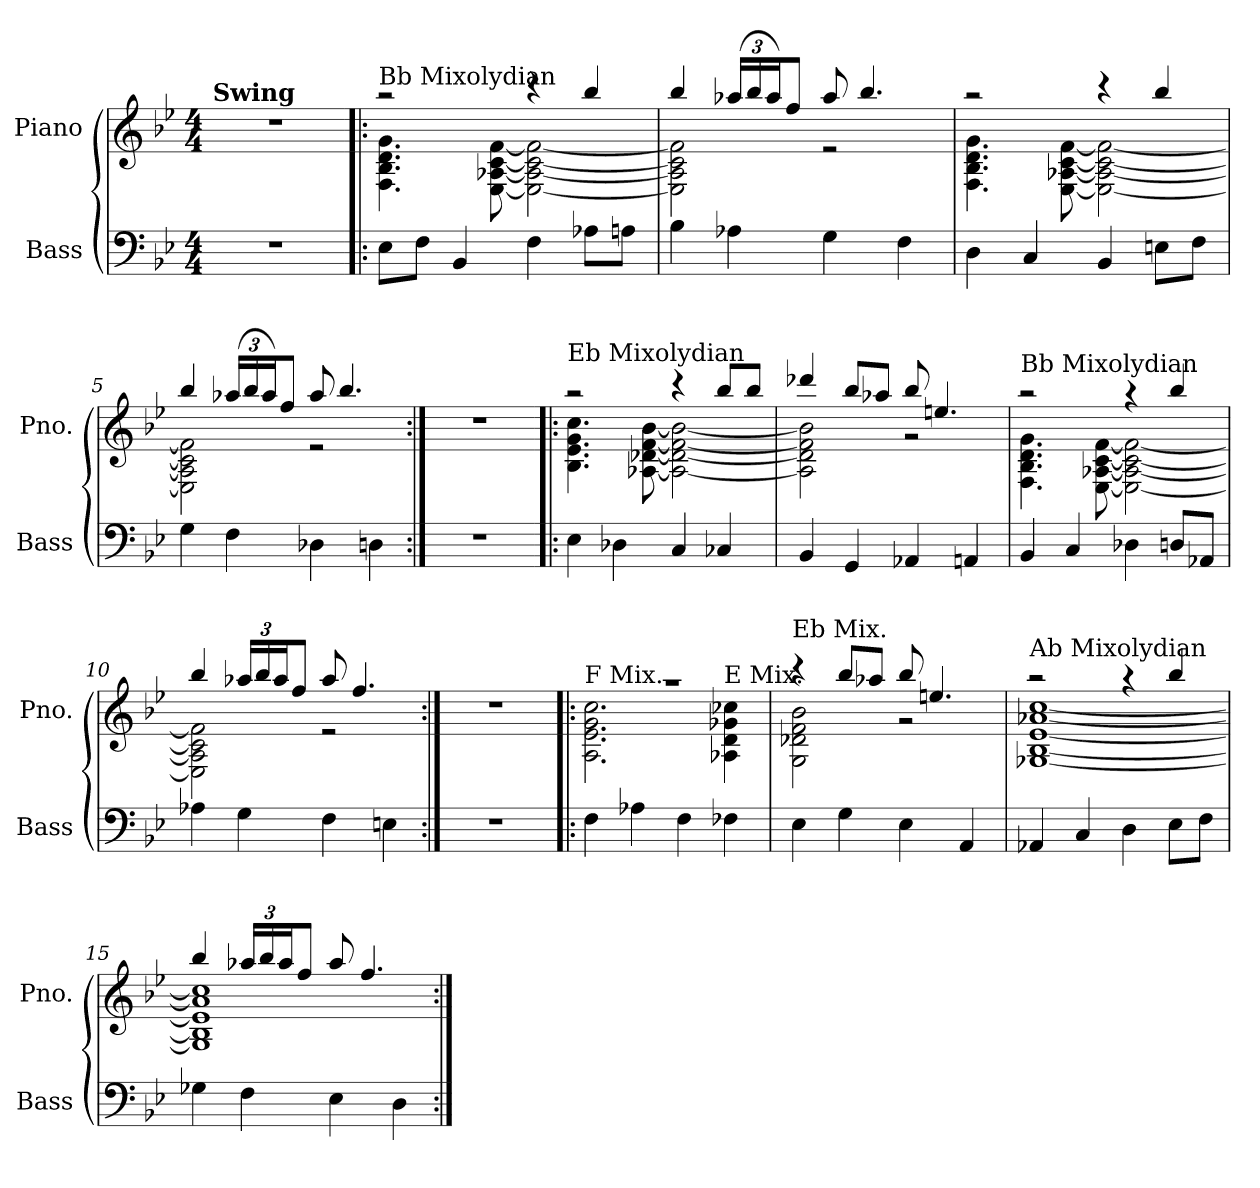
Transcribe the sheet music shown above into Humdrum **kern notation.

**kern	**kern
*part2	*part1
*staff2	*staff1
*I"Bass	*I"Piano
*I'Bass	*I'Pno.
*clefF4	*clefG2
*ITrd7c12	*
*k[b-e-]	*k[b-e-]
*M4/4	*M4/4
*MM130	*MM130
=1	=1
!	!LO:TX:B:t=Swing
1r	1r
=2!|:	=2!|:
*	*^
!	!LO:TX:a:t=Bb Mixolydian	!
8EE-\L	2r	4.F\ 4.B-\ 4.d\ 4.g\
8FF\J	.	.
4BBB-/	.	.
.	.	[8E-\ [8A-X\ [8c\ [8f\
4FF\	4r	2E-\_ 2A-\_ 2c\_ 2f\_
8AA-X\L	4bb-/	.
8AAn\J	.	.
=3	=3	=3
4BB-\	4bb-/	2E-\] 2A-\] 2c\] 2f\]
*	*Xbrackettup	*
4AA-X\	(>24aa-X/LL	.
.	24bb-/	.
.	24aa-/J)	.
.	8ff/J	.
4GG\	8aa-/	2r
.	4.bb-/	.
4FF\	.	.
=4	=4	=4
4DD\	2r	4.F\ 4.B-\ 4.d\ 4.g\
4CC/	.	.
.	.	[8E-\ [8A-X\ [8c\ [8f\
4BBB-/	4r	2E-\_ 2A-\_ 2c\_ 2f\_
8EEn\L	4bb-/	.
8FF\J	.	.
=5	=5	=5
4GG\	4bb-/	2E-\] 2A-\] 2c\] 2f\]
4FF\	(>24aa-X/LL	.
.	24bb-/	.
.	24aa-/J)	.
.	8ff/J	.
4DD-X\	8aa-/	2r
.	4.bb-/	.
4DDn\	.	.
*	*v	*v
!!LO:LB:g=z
=6:|!	=6:|!
1r	1r
=7!|:	=7!|:
*	*^
!	!LO:TX:a:t=Eb Mixolydian	!
4EE-\	2r	4.B-\ 4.e-\ 4.g\ 4.cc\
4DD-X\	.	.
.	.	[8A-X\ [8d-X\ [8f\ [8b-\
4CC/	4r	2A-\_ 2d-\_ 2f\_ 2b-\_
4CC-X/	8bb-/L	.
.	8bb-/J	.
=8	=8	=8
4BBB-/	4ddd-X/	2A-\] 2d-\] 2f\] 2b-\]
4GGG/	8bb-/L	.
.	8aa-X/J	.
4AAA-X/	8bb-/	2r
.	4.een/	.
4AAAn/	.	.
=9	=9	=9
!	!LO:TX:a:t=Bb Mixolydian	!
4BBB-/	2r	4.F\ 4.B-\ 4.d\ 4.g\
4CC/	.	.
.	.	[8E-\ [8A-X\ [8c\ [8f\
4DD-X\	4r	2E-\_ 2A-\_ 2c\_ 2f\_
8DDn/L	4bb-/	.
8AAA-X/J	.	.
=10	=10	=10
4AA-X\	4bb-/	2E-\] 2A-\] 2c\] 2f\]
4GG\	24aa-X/LL	.
.	24bb-/	.
.	24aa-/J	.
.	8ff/J	.
4FF\	8aa-/	2r
.	4.ff/	.
4EEn\	.	.
*	*v	*v
!!LO:LB:g=z
=11:|!	=11:|!
1r	1r
=12!|:	=12!|:
*	*^
!	!LO:TX:a:t=F Mix.	!
4FF\	1r	2.A\ 2.e-\ 2.g\ 2.cc\
4AA-X\	.	.
4FF\	.	.
!	!	!LO:TX:a:t=E Mix.
4FF-X\	.	4A-X\ 4d\ 4g-X\ 4cc-X\
=13	=13	=13
!	!LO:TX:a:t=Eb Mix.	!
4EE-\	4r	2G\ 2d-X\ 2f\ 2b-\
4GG\	8bb-/L	.
.	8aa-X/J	.
4EE-\	8bb-/	2r
.	4.een/	.
4AAA/	.	.
=14	=14	=14
!	!LO:TX:a:t=Ab Mixolydian	!
4AAA-X/	2r	[1G-X [1B- [1e- [1a-X [1cc
4CC/	.	.
4DD\	4r	.
8EE-\L	4bb-/	.
8FF\J	.	.
=15	=15	=15
4GG-X\	4bb-/	1G-] 1B-] 1e-] 1a-] 1cc]
4FF\	24aa-X/LL	.
.	24bb-/	.
.	24aa-/J	.
.	8ff/J	.
4EE-\	8aa-/	.
.	4.ff/	.
4DD\	.	.
*	*v	*v
=:|!	=:|!
*-	*-
